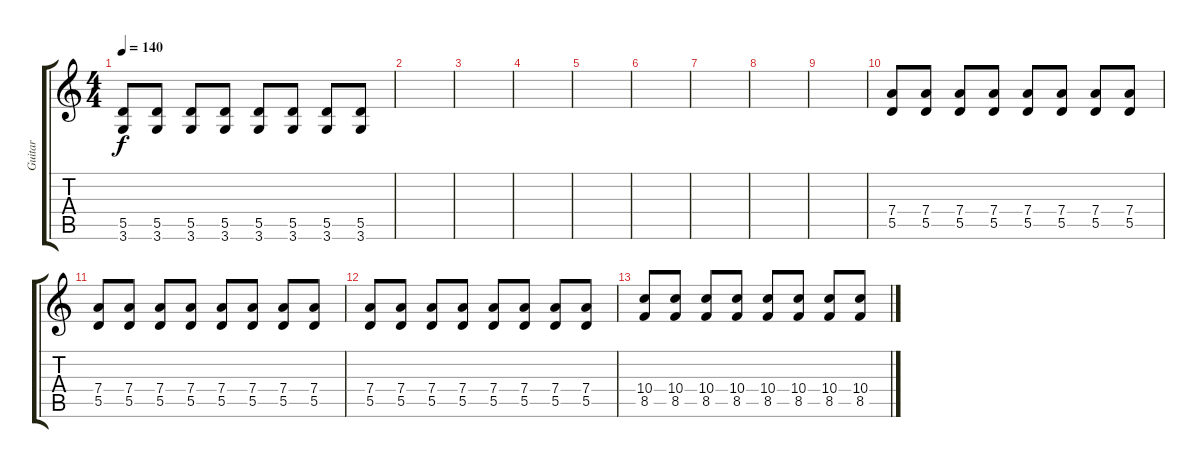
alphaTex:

\track ("Guitar" "Guitar") {instrument electricguitarclean}
\staff {score tabs}
\tuning (E4 B3 G3 D3 A2 E2) {hide}
\ts (4 4)
\tempo 140
\clef g2
\ks c
(5.5 3.6).8{dy f} (5.5 3.6).8 (5.5 3.6).8 (5.5 3.6).8 (5.5 3.6).8 (5.5 3.6).8 (5.5 3.6).8 (5.5 3.6).8 |
|
|
|
|
|
|
|
|
(7.4 5.5).8 (7.4 5.5).8 (7.4 5.5).8 (7.4 5.5).8 (7.4 5.5).8 (7.4 5.5).8 (7.4 5.5).8 (7.4 5.5).8 |
(7.4 5.5).8 (7.4 5.5).8 (7.4 5.5).8 (7.4 5.5).8 (7.4 5.5).8 (7.4 5.5).8 (7.4 5.5).8 (7.4 5.5).8 |
(7.4 5.5).8 (7.4 5.5).8 (7.4 5.5).8 (7.4 5.5).8 (7.4 5.5).8 (7.4 5.5).8 (7.4 5.5).8 (7.4 5.5).8 |
(10.4 8.5).8 (10.4 8.5).8 (10.4 8.5).8 (10.4 8.5).8 (10.4 8.5).8 (10.4 8.5).8 (10.4 8.5).8 (10.4 8.5).8
